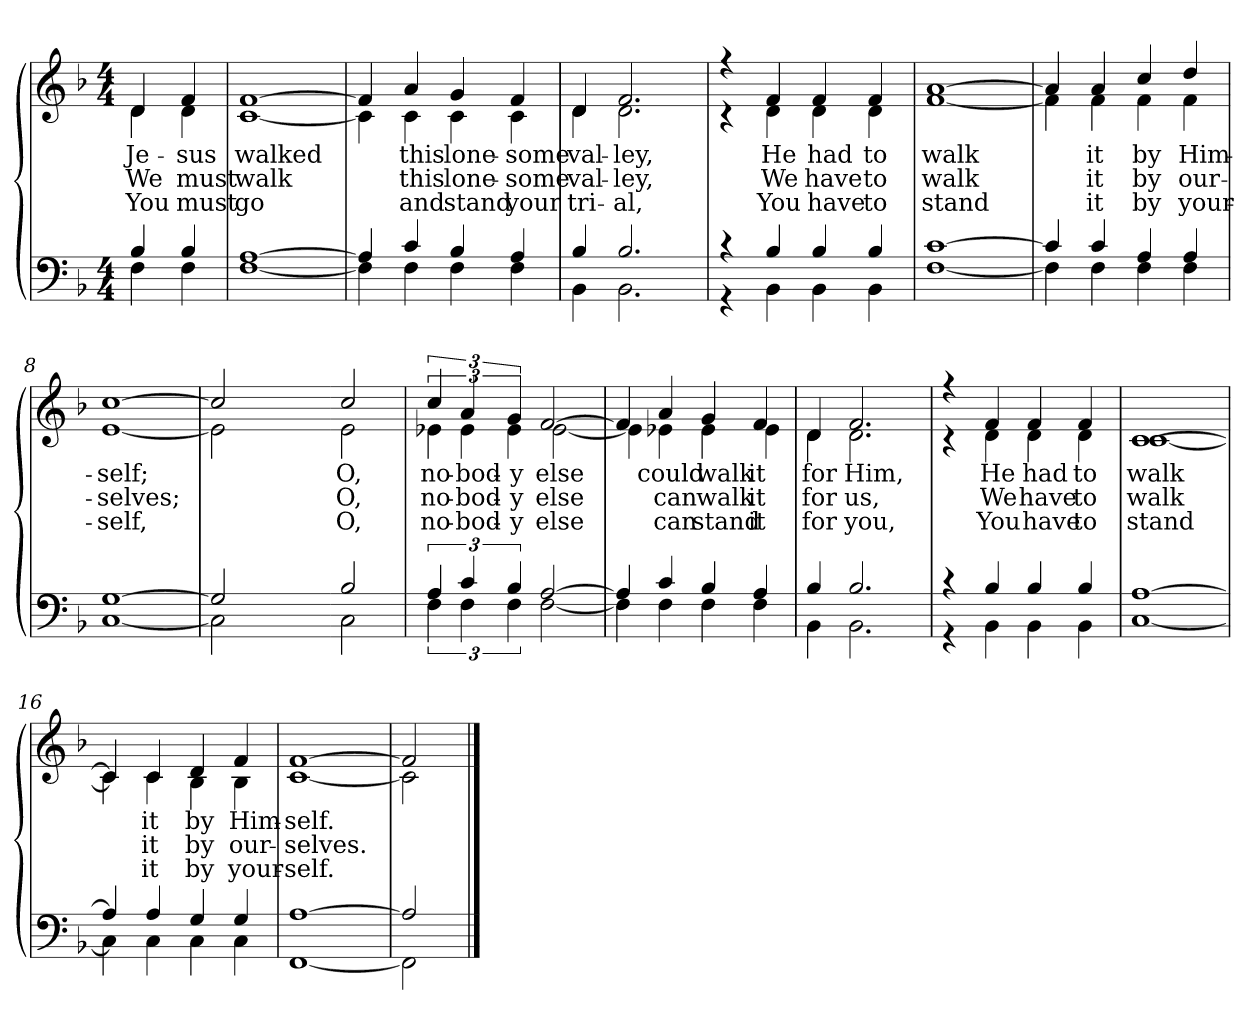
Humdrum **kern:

**kern	**kern	**text	**text	**text
*part2	*part1	*part1	*part1	*part1
*staff2	*staff1	*staff1	*staff1	*staff1
*clefF4	*clefG2	*	*	*
*k[b-]	*k[b-]	*	*	*
*M4/4	*M4/4	*	*	*
=1	=1	=1	=1	=1
*^	*	*	*	*
!	!	!LO:TX:b:i:t=Verse	!	!	!
!	!	!	!LO:LY:b	!LO:LY:b	!LO:LY:b
*	*	*^	*	*	*
4B-/	4F\	4d/	4d\	Je-	We	You
!	!	!	!	!LO:LY:b	!LO:LY:b	!LO:LY:b
4B-/	4F\	4f/	4d\	-sus	must	must
=2	=2	=2	=2	=2	=2	=2
!	!	!	!	!LO:LY:b	!LO:LY:b	!LO:LY:b
[1A	[1F	[1f	[1c	walked	walk	go
=3	=3	=3	=3	=3	=3	=3
4A/]	4F\]	4f/]	4c\]	.	.	.
!	!	!	!	!LO:LY:b	!LO:LY:b	!LO:LY:b
4c/	4F\	4a/	4c\	this	this	and
!	!	!	!	!LO:LY:b	!LO:LY:b	!LO:LY:b
4B-/	4F\	4g/	4c\	lone-	lone-	stand
!	!	!	!	!LO:LY:b	!LO:LY:b	!LO:LY:b
4A/	4F\	4f/	4c\	-some	-some	your
=4	=4	=4	=4	=4	=4	=4
!	!	!	!	!LO:LY:b	!LO:LY:b	!LO:LY:b
4B-/	4BB-\	4d/	4d\	val-	val-	tri-
!	!	!	!	!LO:LY:b	!LO:LY:b	!LO:LY:b
2.B-/	2.BB-\	2.f/	2.d\	-ley,	-ley,	-al,
!!LO:LB:g=z	!!
=5	=5	=5	=5	=5	=5	=5
4r	4r	4r	4r	.	.	.
!	!	!	!	!LO:LY:b	!LO:LY:b	!LO:LY:b
4B-/	4BB-\	4f/	4d\	He	We	You
!	!	!	!	!LO:LY:b	!LO:LY:b	!LO:LY:b
4B-/	4BB-\	4f/	4d\	had	have	have
!	!	!	!	!LO:LY:b	!LO:LY:b	!LO:LY:b
4B-/	4BB-\	4f/	4d\	to	to	to
=6	=6	=6	=6	=6	=6	=6
!	!	!	!	!LO:LY:b	!LO:LY:b	!LO:LY:b
[1c	[1F	[1a	[1f	walk	walk	stand
=7	=7	=7	=7	=7	=7	=7
4c/]	4F\]	4a/]	4f\]	.	.	.
!	!	!	!	!LO:LY:b	!LO:LY:b	!LO:LY:b
4c/	4F\	4a/	4f\	it	it	it
!	!	!	!	!LO:LY:b	!LO:LY:b	!LO:LY:b
4A/	4F\	4cc/	4f\	by	by	by
!	!	!	!	!LO:LY:b	!LO:LY:b	!LO:LY:b
4A/	4F\	4dd/	4f\	Him-	our-	your-
=8	=8	=8	=8	=8	=8	=8
!	!	!	!	!LO:LY:b	!LO:LY:b	!LO:LY:b
[1G	[1C	[1cc	[1e	-self;	-selves;	-self,
=9	=9	=9	=9	=9	=9	=9
2G/]	2C\]	2cc/]	2e\]	.	.	.
!!LO:LB:g=z	!!
=10-	=10-	=10-	=10-	=10-	=10-	=10-
!	!	!	!	!LO:LY:b	!LO:LY:b	!LO:LY:b
2B-/	2C\	2cc/	2e\	O,	O,	O,
=11	=11	=11	=11	=11	=11	=11
!	!	!	!	!LO:LY:b	!LO:LY:b	!LO:LY:b
6A/	6F\	6cc/	6e-X\	no-	no-	no-
!	!	!	!	!LO:LY:b	!LO:LY:b	!LO:LY:b
6c/	6F\	6a/	6e-\	-bod-	-bod-	-bod-
!	!	!	!	!LO:LY:b	!LO:LY:b	!LO:LY:b
6B-/	6F\	6g/	6e-\	-y	-y	-y
!	!	!	!	!LO:LY:b	!LO:LY:b	!LO:LY:b
[2A/	[2F\	[2f/	[2e-\	else	else	else
=12	=12	=12	=12	=12	=12	=12
4A/]	4F\]	4f/]	4e-\]	.	.	.
!	!	!	!	!LO:LY:b	!LO:LY:b	!LO:LY:b
4c/	4F\	4a/	4e-X\	could	can	can
!	!	!	!	!LO:LY:b	!LO:LY:b	!LO:LY:b
4B-/	4F\	4g/	4e-\	walk	walk	stand
!	!	!	!	!LO:LY:b	!LO:LY:b	!LO:LY:b
4A/	4F\	4f/	4e-\	it	it	it
=13	=13	=13	=13	=13	=13	=13
!	!	!	!	!LO:LY:b	!LO:LY:b	!LO:LY:b
4B-/	4BB-\	4d/	4d\	for	for	for
!	!	!	!	!LO:LY:b	!LO:LY:b	!LO:LY:b
2.B-/	2.BB-\	2.f/	2.d\	Him,	us,	you,
!!LO:LB:g=z	!!
=14	=14	=14	=14	=14	=14	=14
4r	4r	4r	4r	.	.	.
!	!	!	!	!LO:LY:b	!LO:LY:b	!LO:LY:b
4B-/	4BB-\	4f/	4d\	He	We	You
!	!	!	!	!LO:LY:b	!LO:LY:b	!LO:LY:b
4B-/	4BB-\	4f/	4d\	had	have	have
!	!	!	!	!LO:LY:b	!LO:LY:b	!LO:LY:b
4B-/	4BB-\	4f/	4d\	to	to	to
=15	=15	=15	=15	=15	=15	=15
!	!	!	!	!LO:LY:b	!LO:LY:b	!LO:LY:b
[1A	[1C	[1c	[1c	walk	walk	stand
=16	=16	=16	=16	=16	=16	=16
4A/]	4C\]	4c/]	4c\]	.	.	.
!	!	!	!	!LO:LY:b	!LO:LY:b	!LO:LY:b
4A/	4C\	4c/	4c\	it	it	it
!	!	!	!	!LO:LY:b	!LO:LY:b	!LO:LY:b
4G/	4C\	4d/	4B-\	by	by	by
!	!	!	!	!LO:LY:b	!LO:LY:b	!LO:LY:b
4G/	4C\	4f/	4B-\	Him-	our-	your-
=17	=17	=17	=17	=17	=17	=17
!	!	!	!	!LO:LY:b	!LO:LY:b	!LO:LY:b
[1A	[1FF	[1f	[1c	-self.	-selves.	-self.
=18	=18	=18	=18	=18	=18	=18
2A/]	2FF\]	2f/]	2c\]	.	.	.
*v	*v	*	*	*	*	*
*	*v	*v	*	*	*
==	==	==	==	==
*-	*-	*-	*-	*-
